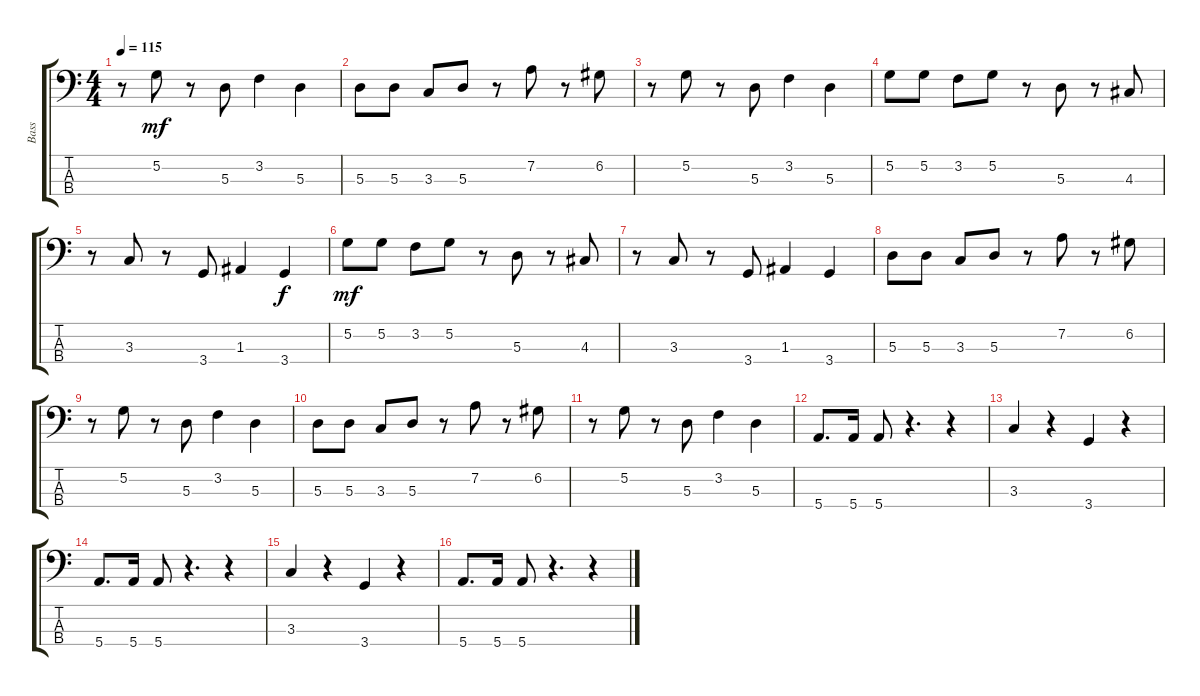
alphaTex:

\track ("Bass" "Bass") {instrument electricbassfinger}
\staff {score tabs}
\tuning (G2 D2 A1 E1) {hide}
\ts (4 4)
\tempo 115
\clef f4
\ks c
r.8{dy mf} 5.2.8 r.8 5.3.8 3.2.4 5.3.4 |
5.3.8 5.3.8 3.3.8 5.3.8 r.8 7.2.8 r.8 6.2.8 |
r.8 5.2.8 r.8 5.3.8 3.2.4 5.3.4 |
5.2.8 5.2.8 3.2.8 5.2.8 r.8 5.3.8 r.8 4.3.8 |
r.8 3.3.8 r.8 3.4.8 1.3.4 3.4.4{dy f} |
5.2.8{dy mf} 5.2.8 3.2.8 5.2.8 r.8 5.3.8 r.8 4.3.8 |
r.8 3.3.8 r.8 3.4.8 1.3.4 3.4.4 |
5.3.8 5.3.8 3.3.8 5.3.8 r.8 7.2.8 r.8 6.2.8 |
r.8 5.2.8 r.8 5.3.8 3.2.4 5.3.4 |
5.3.8 5.3.8 3.3.8 5.3.8 r.8 7.2.8 r.8 6.2.8 |
r.8 5.2.8 r.8 5.3.8 3.2.4 5.3.4 |
5.4.8{d} 5.4.16 5.4.8 r.4{d} r.4 |
3.3.4 r.4 3.4.4 r.4 |
5.4.8{d} 5.4.16 5.4.8 r.4{d} r.4 |
3.3.4 r.4 3.4.4 r.4 |
5.4.8{d} 5.4.16 5.4.8 r.4{d} r.4
